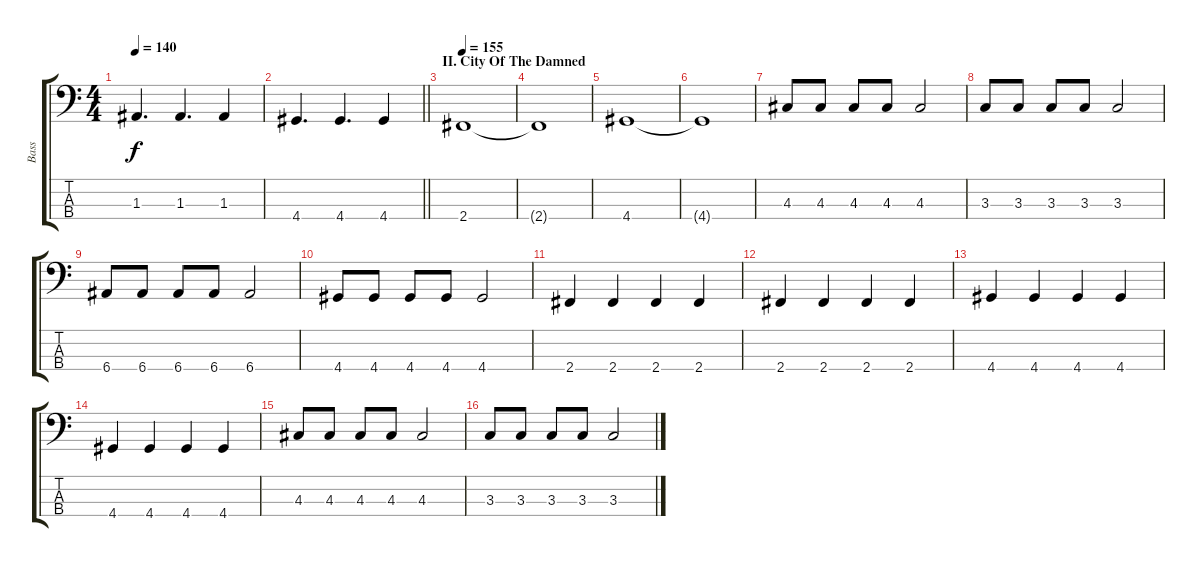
\track ("Bass" "Bass") {instrument electricbasspick}
\staff {score tabs}
\tuning (G2 D2 A1 E1) {hide}
\ts (4 4)
\tempo 140
\clef f4
\ks c
1.3.4{d dy f} 1.3.4{d} 1.3.4 |
\barLineRight lightlight
4.4.4{d} 4.4.4{d} 4.4.4 |
\section ("" "II. City Of The Damned")
\tempo 155
2.4.1 |
2.4{t}.1 |
4.4.1 |
4.4{t}.1 |
4.3.8 4.3.8 4.3.8 4.3.8 4.3.2 |
3.3.8 3.3.8 3.3.8 3.3.8 3.3.2 |
6.4.8 6.4.8 6.4.8 6.4.8 6.4.2 |
4.4.8 4.4.8 4.4.8 4.4.8 4.4.2 |
2.4.4 2.4.4 2.4.4 2.4.4 |
2.4.4 2.4.4 2.4.4 2.4.4 |
4.4.4 4.4.4 4.4.4 4.4.4 |
4.4.4 4.4.4 4.4.4 4.4.4 |
4.3.8 4.3.8 4.3.8 4.3.8 4.3.2 |
3.3.8 3.3.8 3.3.8 3.3.8 3.3.2
